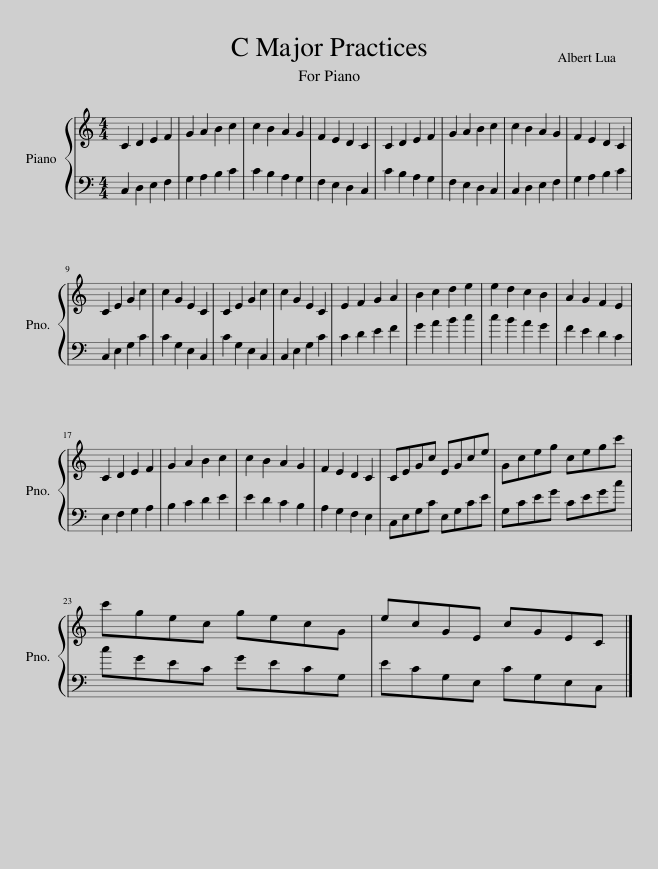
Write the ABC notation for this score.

X:1
%%score { 1 | 2 }
L:1/8
M:4/4
I:linebreak $
K:C
V:1 treble
V:2 bass
V:1
 C2 D2 E2 F2 | G2 A2 B2 c2 | c2 B2 A2 G2 | F2 E2 D2 C2 | C2 D2 E2 F2 | %5
 G2 A2 B2 c2 | c2 B2 A2 G2 | F2 E2 D2 C2 |$ C2 E2 G2 c2 | c2 G2 E2 C2 | %10
 C2 E2 G2 c2 | c2 G2 E2 C2 | E2 F2 G2 A2 | B2 c2 d2 e2 | e2 d2 c2 B2 | %15
 A2 G2 F2 E2 |$ C2 D2 E2 F2 | G2 A2 B2 c2 | c2 B2 A2 G2 | F2 E2 D2 C2 | %20
 CEGc EGce | Gceg cegc' |$ c'gec gecG | ecGE cGEC |] %24
V:2
 C,2 D,2 E,2 F,2 | G,2 A,2 B,2 C2 | C2 B,2 A,2 G,2 | F,2 E,2 D,2 C,2 | C2 B,2 A,2 G,2 | %5
 F,2 E,2 D,2 C,2 | C,2 D,2 E,2 F,2 | G,2 A,2 B,2 C2 |$ C,2 E,2 G,2 C2 | C2 G,2 E,2 C,2 | %10
 C2 G,2 E,2 C,2 | C,2 E,2 G,2 C2 | C2 D2 E2 F2 | G2 A2 B2 c2 | c2 B2 A2 G2 | %15
 F2 E2 D2 C2 |$ E,2 F,2 G,2 A,2 | B,2 C2 D2 E2 | E2 D2 C2 B,2 | A,2 G,2 F,2 E,2 | %20
 C,E,G,C E,G,CE | G,CEG CEGc |$ cGEC GECG, | ECG,E, CG,E,C, |] %24
